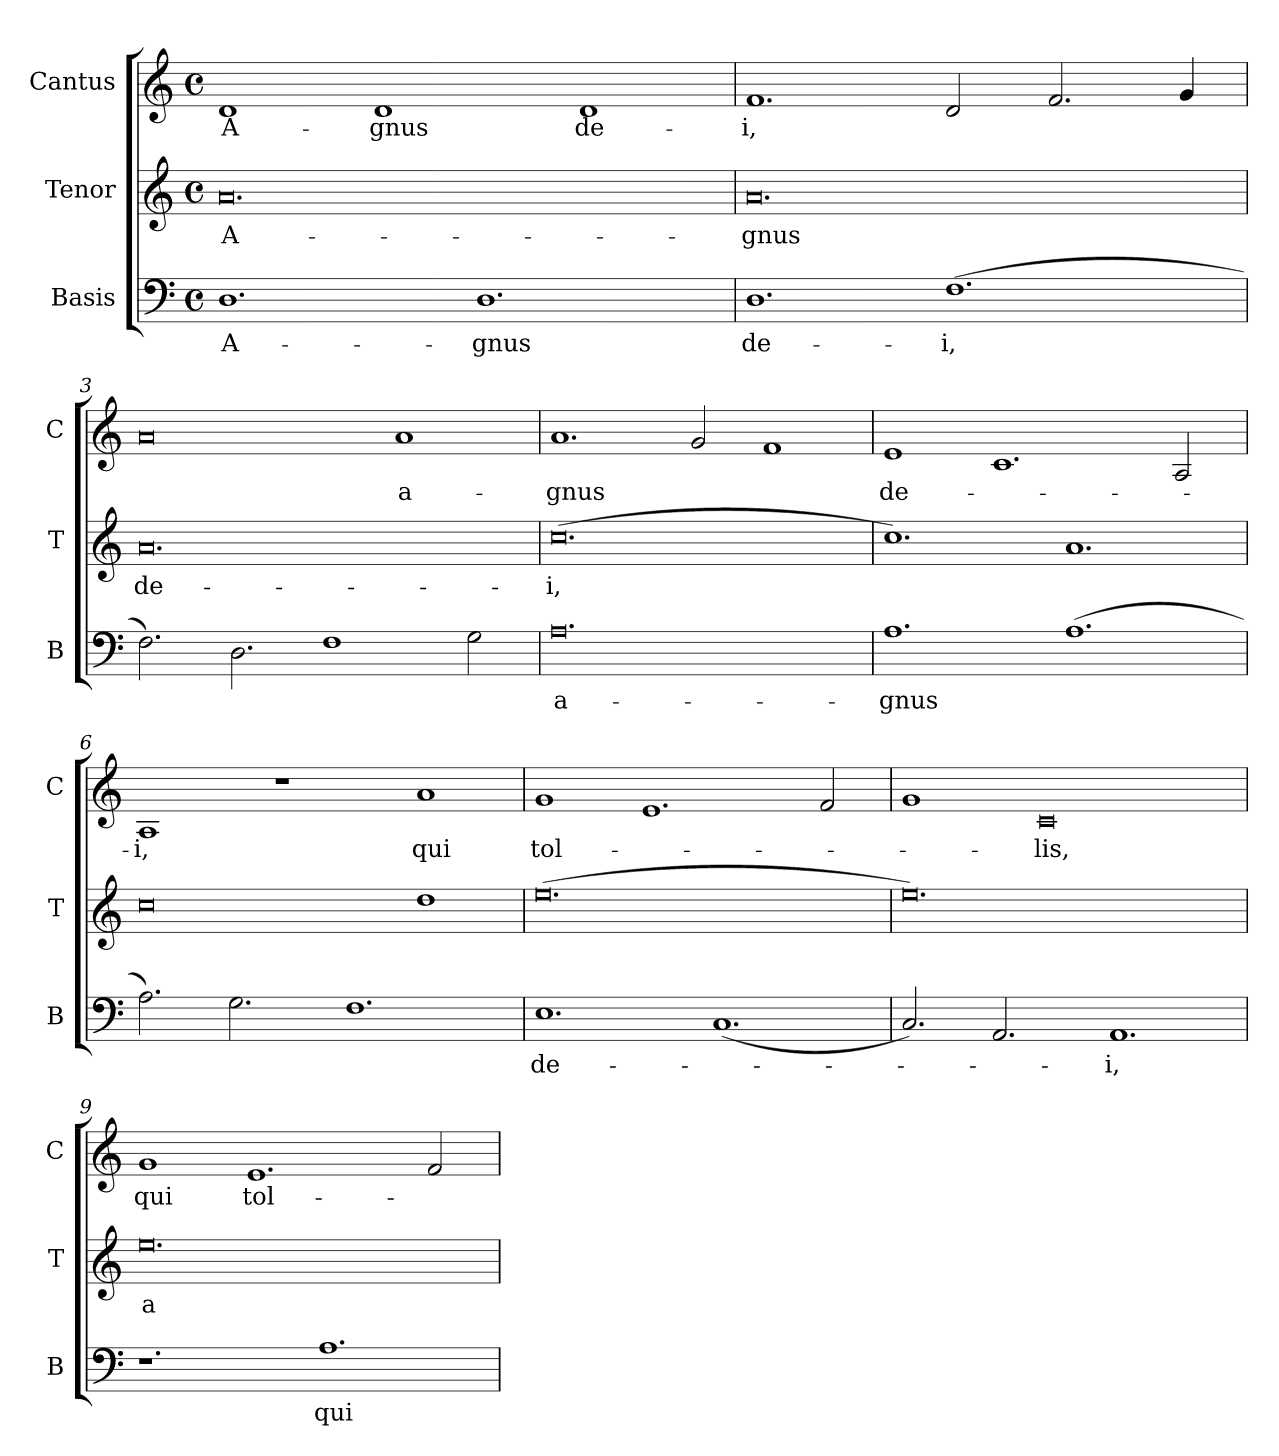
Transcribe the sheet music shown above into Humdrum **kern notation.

**kern	**text	**kern	**text	**kern	**text
*part3	*part3	*part2	*part2	*part1	*part1
*staff3	*staff3	*staff2	*staff2	*staff1	*staff1
*I"Basis	*	*I"Tenor	*	*I"Cantus	*
*I'B	*	*I'T	*	*I'C	*
*clefF4	*	*clefG2	*	*clefG2	*
*k[]	*	*k[]	*	*k[]	*
*M4/4	*	*M4/4	*	*M4/4	*
*met(c)	*	*met(c)	*	*met(c)	*
=1	=1	=1	=1	=1	=1
1.D	A-	0.a	A-	1d	A-
.	.	.	.	1d	-gnus
1.D	-gnus	.	.	.	.
.	.	.	.	1d	de-
=2	=2	=2	=2	=2	=2
1.D	de-	0.a	-gnus	1.f	-i,
(>1.F	-i,	.	.	2d/	.
.	.	.	.	2.f/	.
.	.	.	.	4g/	.
=3	=3	=3	=3	=3	=3
2.F\)	.	0.a	de-	0a	.
2.D\	.	.	.	.	.
1F	.	.	.	.	.
.	.	.	.	1a	a-
2G\	.	.	.	.	.
=4	=4	=4	=4	=4	=4
0.A	a-	(>0.cc	-i,	1.a	-gnus
.	.	.	.	2g/	.
.	.	.	.	1f	.
=5	=5	=5	=5	=5	=5
1.A	-gnus	1.cc)	.	1e	de-
.	.	.	.	1.c	.
(>1.A	.	1.a	.	.	.
.	.	.	.	2A/	.
!!LO:LB:g=z
=6	=6	=6	=6	=6	=6
2.A\)	.	0cc	.	1A	-i,
2.G\	.	.	.	.	.
.	.	.	.	1r	.
1.F	.	.	.	.	.
.	.	1dd	.	1a	qui
=7	=7	=7	=7	=7	=7
1.E	de-	(>0.ee	.	1g	tol-
.	.	.	.	1.e	.
(<1.C	.	.	.	.	.
.	.	.	.	2f/	.
=8	=8	=8	=8	=8	=8
2.C/)	.	0.ee)	.	1g	.
2.AA/	.	.	.	.	.
.	.	.	.	0c	-lis,
1.AA	-i,	.	.	.	.
=9	=9	=9	=9	=9	=9
1.r	.	0.ee	a-	1g	qui
.	.	.	.	1.e	tol-
1.A	qui	.	.	.	.
.	.	.	.	2f/	.
=	=	=	=	=	=
*-	*-	*-	*-	*-	*-
